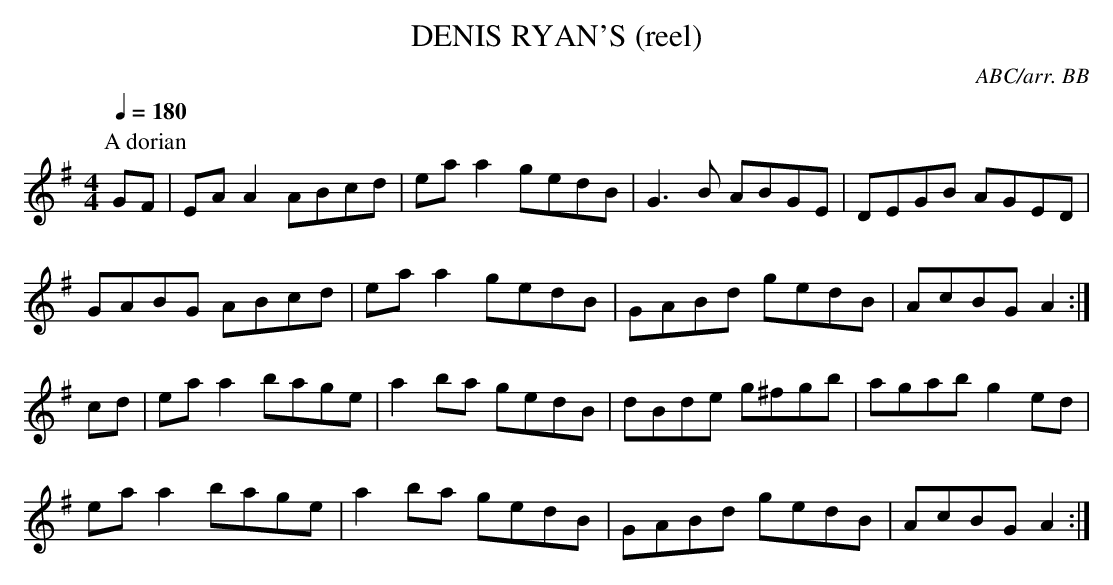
X:1
T:DENIS RYAN'S (reel)
C:ABC/arr. BB
I have heard this tune played in A minor and D minor. The
primary setting here is A minor, since that key is probably
easier for most instruments.
L:1/8
M:4/4
Q:1/4=180
K:G
P:A dorian
GF|EA A2 ABcd|ea a2 gedB|G3B ABGE|DEGB AGED|
GABG ABcd|ea a2 gedB|GABd gedB|AcBG A2:|
cd|ea a2 bage|a2 ba gedB|dBde g^fgb|agab g2 ed|
ea a2 bage|a2 ba gedB|GABd gedB|AcBG A2:|
